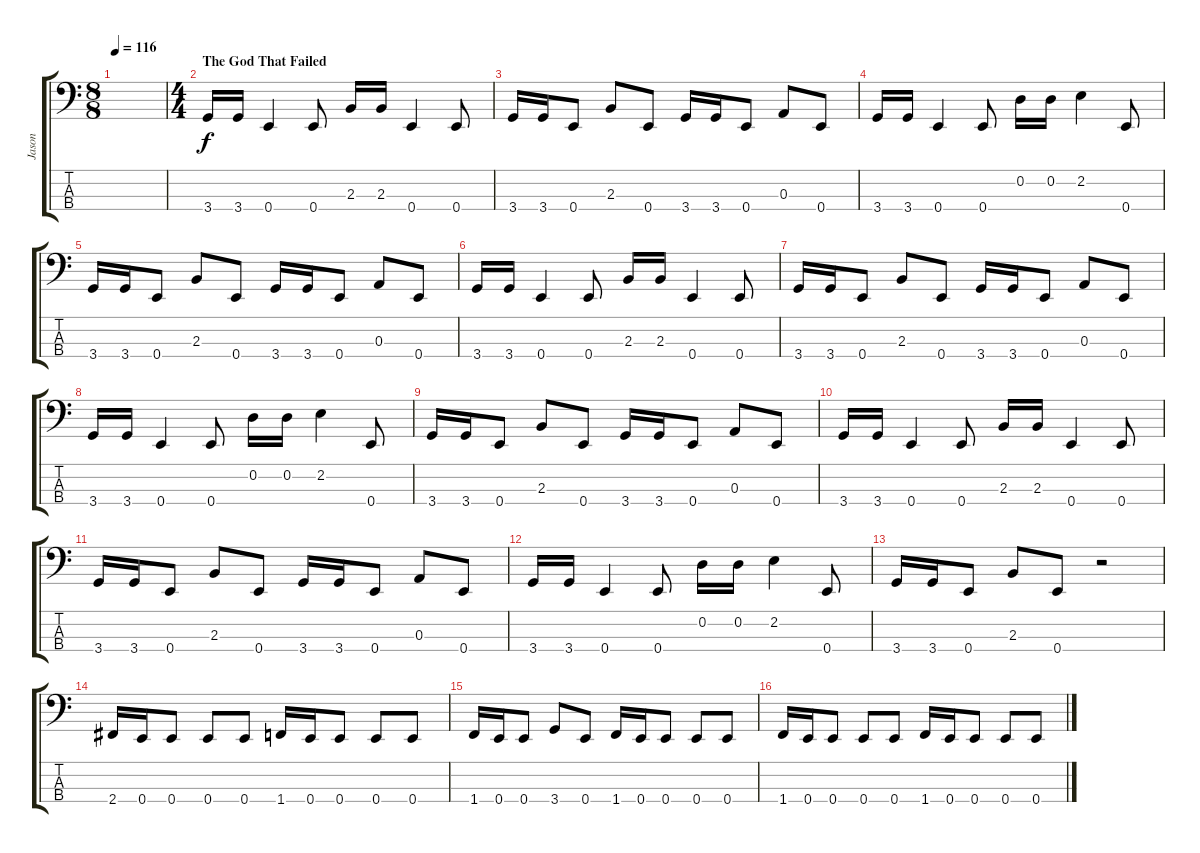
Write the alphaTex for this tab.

\track ("Jason" "Jason") {instrument electricbasspick}
\staff {score tabs}
\tuning (G2 D2 A1 E1) {hide}
\ts (8 8)
\tempo 116
\clef f4
\ks c
|
\ts (4 4)
\section ("" "The God That Failed")
3.4.16 3.4.16 0.4.4 0.4.8 2.3.16 2.3.16 0.4.4 0.4.8 |
3.4.16 3.4.16 0.4.8 2.3.8 0.4.8 3.4.16 3.4.16 0.4.8 0.3.8 0.4.8 |
3.4.16 3.4.16 0.4.4 0.4.8 0.2.16 0.2.16 2.2.4 0.4.8 |
3.4.16 3.4.16 0.4.8 2.3.8 0.4.8 3.4.16 3.4.16 0.4.8 0.3.8 0.4.8 |
3.4.16 3.4.16 0.4.4 0.4.8 2.3.16 2.3.16 0.4.4 0.4.8 |
3.4.16 3.4.16 0.4.8 2.3.8 0.4.8 3.4.16 3.4.16 0.4.8 0.3.8 0.4.8 |
3.4.16 3.4.16 0.4.4 0.4.8 0.2.16 0.2.16 2.2.4 0.4.8 |
3.4.16 3.4.16 0.4.8 2.3.8 0.4.8 3.4.16 3.4.16 0.4.8 0.3.8 0.4.8 |
3.4.16 3.4.16 0.4.4 0.4.8 2.3.16 2.3.16 0.4.4 0.4.8 |
3.4.16 3.4.16 0.4.8 2.3.8 0.4.8 3.4.16 3.4.16 0.4.8 0.3.8 0.4.8 |
3.4.16 3.4.16 0.4.4 0.4.8 0.2.16 0.2.16 2.2.4 0.4.8 |
3.4.16 3.4.16 0.4.8 2.3.8 0.4.8 r.2 |
2.4.16 0.4.16 0.4.8 0.4.8 0.4.8 1.4.16 0.4.16 0.4.8 0.4.8 0.4.8 |
1.4.16 0.4.16 0.4.8 3.4.8 0.4.8 1.4.16 0.4.16 0.4.8 0.4.8 0.4.8 |
1.4.16 0.4.16 0.4.8 0.4.8 0.4.8 1.4.16 0.4.16 0.4.8 0.4.8 0.4.8
